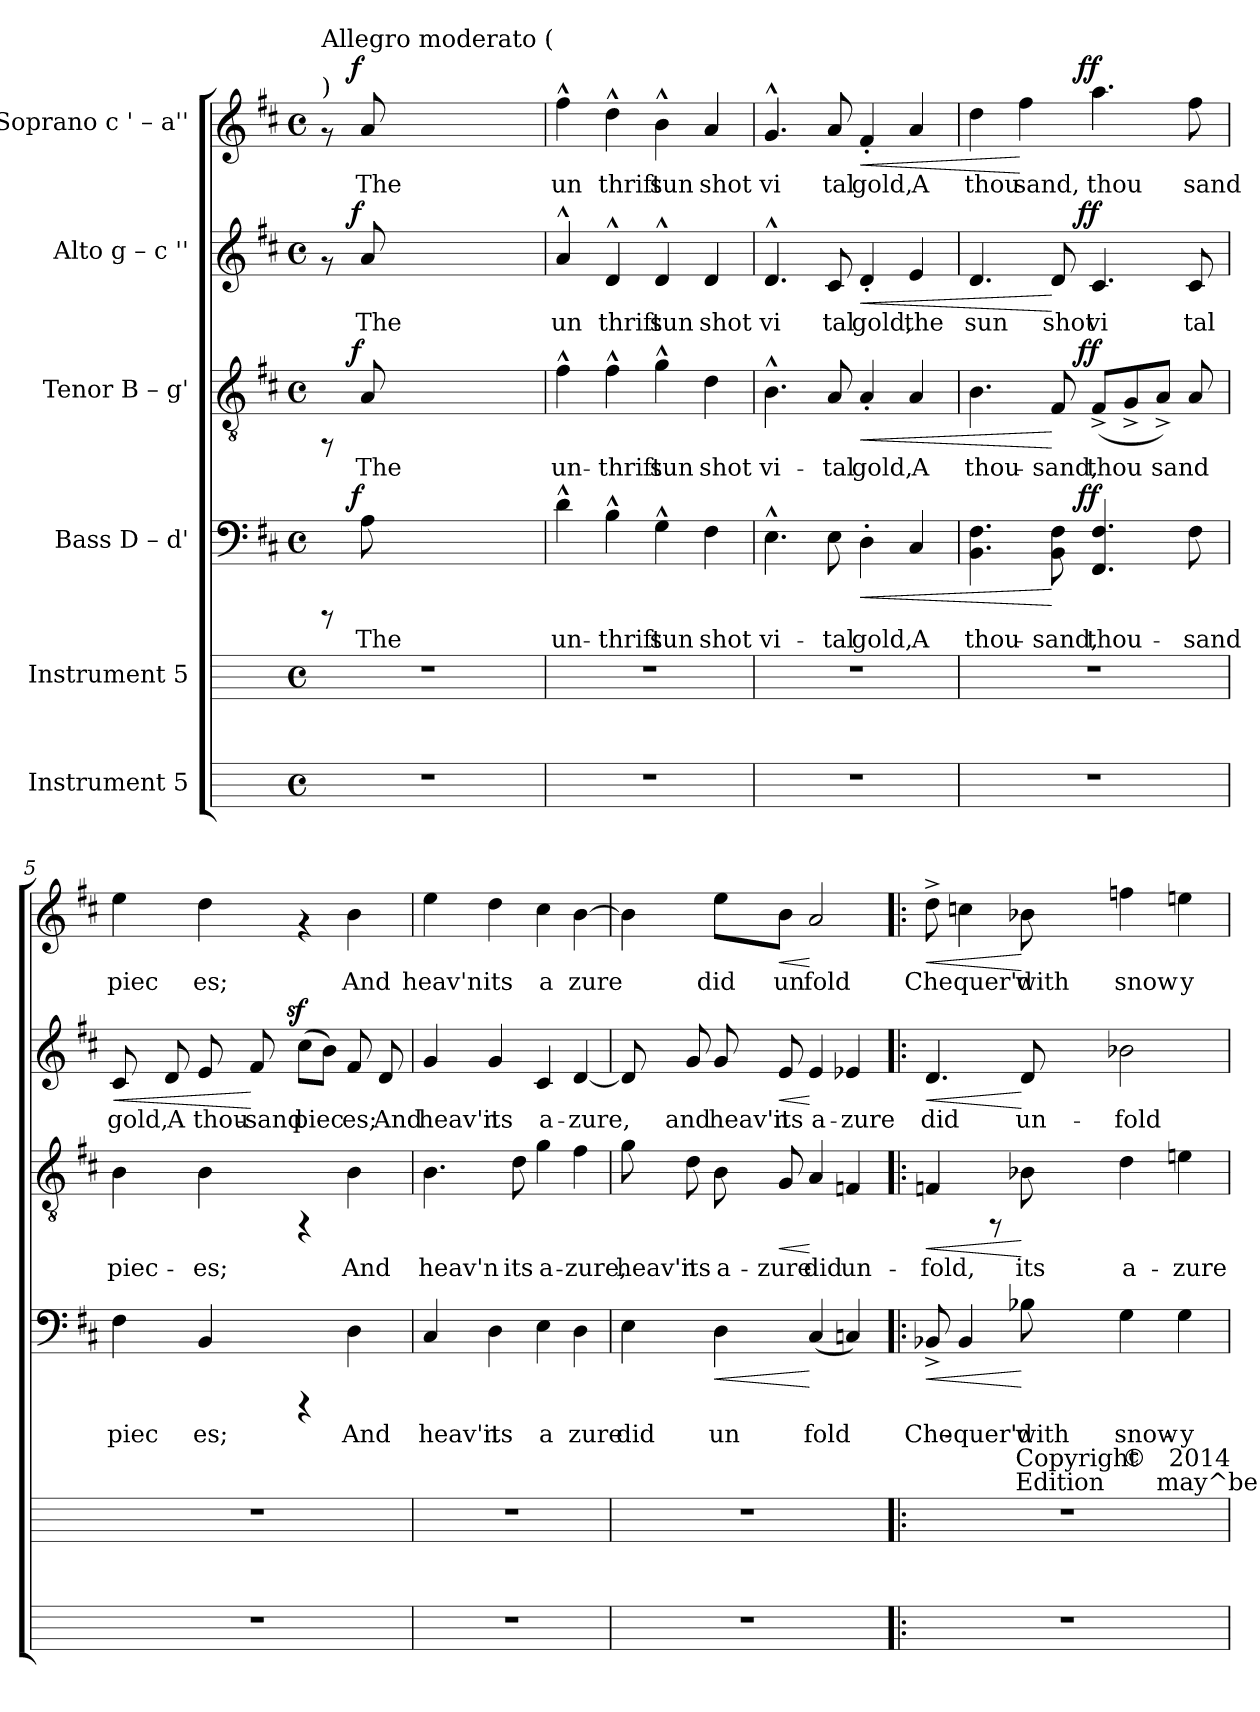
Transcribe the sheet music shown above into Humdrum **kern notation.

**kern	**kern	**kern	**text	**text	**text	**dynam	**kern	**text	**dynam	**kern	**text	**dynam	**kern	**text	**dynam
*part6	*part5	*part4	*part4	*part4	*part4	*part4	*part3	*part3	*part3	*part2	*part2	*part2	*part1	*part1	*part1
*staff6	*staff5	*staff4	*staff4	*staff4	*staff4	*staff4	*staff3	*staff3	*staff3	*staff2	*staff2	*staff2	*staff1	*staff1	*staff1
*I"Instrument 5	*I"Instrument 5	*I"Bass  D – d'	*	*	*	*	*I"Tenor  B – g'	*	*	*I"Alto  g – c ''	*	*	*I"Soprano  c ' – a''	*	*
!!LO:PB:g=z
*stria5	*stria5	*stria5	*	*	*	*	*stria5	*	*	*stria5	*	*	*stria5	*	*
*	*	*clefF4	*	*	*	*	*clefGv2	*	*	*clefG2	*	*	*clefG2	*	*
*k[]	*k[]	*k[f#c#]	*	*	*	*	*k[f#c#]	*	*	*k[f#c#]	*	*	*k[f#c#]	*	*
*C:	*C:	*D:	*	*	*	*	*D:	*	*	*D:	*	*	*D:	*	*
*M4/4	*M4/4	*M4/4	*	*	*	*	*M4/4	*	*	*M4/4	*	*	*M4/4	*	*
*met(c)	*met(c)	*met(c)	*	*	*	*	*met(c)	*	*	*met(c)	*	*	*met(c)	*	*
*MM120	*MM120	*MM120	*	*	*	*	*MM120	*	*	*MM120	*	*	*MM120	*	*
=1	=1	=1	=1	=1	=1	=1	=1	=1	=1	=1	=1	=1	=1	=1	=1
*	*	*^	*	*	*	*	*^	*	*	*^	*	*	*^	*	*
!	!	!	!	!	!	!	!	!	!	!	!	!	!	!	!	!LO:TX:a:t=Allegro moderato (	!	!	!
!	!	!	!	!	!	!	!	!	!	!	!	!	!	!	!	!LO:TX:a:t=)	!	!	!
1r	1r	8rCCC	16..ryy	.	.	.	.	8rFF	16..ryy	.	.	8rf	16..ryy	.	.	8rf	16..ryy	.	.
!	!	!	!	!	!	!	!LO:DY:a	!	!	!	!LO:DY:a	!	!	!	!LO:DY:a	!	!	!	!LO:DY:a
.	.	.	2ryy	.	.	.	f	.	2ryy	.	f	.	2ryy	.	f	.	2ryy	.	f
!	!	!	!	!LO:LY:b:cj	!	!	!	!	!	!LO:LY:b:cj	!	!	!	!LO:LY:b:cj	!	!	!	!LO:LY:b:cj	!
.	.	8A\	.	The	.	.	.	8A/	.	The	.	8a/	.	The	.	8a/	.	The	.
.	.	2.ryy	.	.	.	.	.	2.ryy	.	.	.	2.ryy	.	.	.	2.ryy	.	.	.
.	.	.	4ryy	.	.	.	.	.	4ryy	.	.	.	4ryy	.	.	.	4ryy	.	.
.	.	.	8ryy	.	.	.	.	.	8ryy	.	.	.	8ryy	.	.	.	8ryy	.	.
.	.	.	64ryy	.	.	.	.	.	64ryy	.	.	.	64ryy	.	.	.	64ryy	.	.
=2	=2	=2	=2	=2	=2	=2	=2	=2	=2	=2	=2	=2	=2	=2	=2	=2	=2	=2	=2
!	!	!	!	!LO:LY:b:cj	!	!	!	!	!	!LO:LY:b:cj	!	!	!	!LO:LY:b:cj	!	!	!	!LO:LY:b:cj	!
*	*	*v	*v	*	*	*	*	*	*	*	*	*v	*v	*	*	*v	*v	*	*
*	*	*	*	*	*	*	*v	*v	*	*	*	*	*	*	*	*
1r	1r	4d^^>\	un-	.	.	.	4f#^^>\	un-	.	4a^^>/	un	.	4ff#^^>\	un	.
!	!	!	!LO:LY:b:cj	!	!	!	!	!LO:LY:b:cj	!	!	!LO:LY:b:cj	!	!	!LO:LY:b:cj	!
.	.	4B^^>\	-thrift	.	.	.	4f#^^>\	-thrift	.	4d^^>/	thrift	.	4dd^^>\	thrift	.
!	!	!	!LO:LY:b:cj	!	!	!	!	!LO:LY:b:cj	!	!	!LO:LY:b:cj	!	!	!LO:LY:b:cj	!
.	.	4G^^>\	sun	.	.	.	4g^^>\	sun	.	4d^^>/	sun	.	4b^^>\	sun	.
!	!	!	!LO:LY:b:cj	!	!	!	!	!LO:LY:b:cj	!	!	!LO:LY:b:cj	!	!	!LO:LY:b:cj	!
.	.	4F#\	shot	.	.	.	4d\	shot	.	4d/	shot	.	4a/	shot	.
=3	=3	=3	=3	=3	=3	=3	=3	=3	=3	=3	=3	=3	=3	=3	=3
!	!	!	!LO:LY:b:cj	!	!	!	!	!LO:LY:b:cj	!	!	!LO:LY:b:cj	!	!	!LO:LY:b:cj	!
1r	1r	4.E^^>\	vi-	.	.	.	4.B^^>\	vi-	.	4.d^^>/	vi	.	4.g^^>/	vi	.
!	!	!	!LO:LY:b:cj	!	!	!	!	!LO:LY:b:cj	!	!	!LO:LY:b:cj	!	!	!LO:LY:b:cj	!
.	.	8E\	-tal	.	.	.	8A/	-tal	.	8c#/	tal	.	8a/	tal	.
!	!	!	!LO:LY:b:cj	!	!	!LO:HP:b	!	!LO:LY:b:cj	!LO:HP:b	!	!LO:LY:b:cj	!LO:HP:b	!	!LO:LY:b:cj	!LO:HP:b
.	.	4D'>\	gold,	.	.	<	4A'</	gold,	<	4d'</	gold,	<	4f#'</	gold,	<
!	!	!	!LO:LY:b:cj	!	!	!	!	!LO:LY:b:cj	!	!	!LO:LY:b:cj	!	!	!LO:LY:b:cj	!
.	.	4C#/	A	.	.	.	4A/	A	.	4e/	the	.	4a/	A	.
=4	=4	=4	=4	=4	=4	=4	=4	=4	=4	=4	=4	=4	=4	=4	=4
!	!	!	!LO:LY:b:cj	!	!	!	!	!LO:LY:b:cj	!	!	!LO:LY:b:cj	!	!	!LO:LY:b:cj	!
*	*	*^	*	*	*	*	*^	*	*	*^	*	*	*^	*	*
1r	1r	4.F#\ 4.BB\	4...ryy	thou-	.	.	.	4.B\	4...ryy	thou-	.	4.d/	4...ryy	sun	.	4dd\	4...ryy	thou	.
!	!	!	!	!	!	!	!	!	!	!	!	!	!	!	!	!	!	!LO:LY:b:cj	!
.	.	.	.	.	.	.	.	.	.	.	.	.	.	.	.	4ff#\	.	sand,	[
!	!	!	!	!LO:LY:b:cj	!	!	!	!	!	!LO:LY:b:cj	!	!	!	!LO:LY:b:cj	!	!	!	!	!
.	.	8F#\ 8BB\	.	-sand,	.	.	[	8F#/	.	-sand,	[	8d/	.	shot	[	.	.	.	.
!	!	!	!	!	!	!	!LO:DY:a	!	!	!	!LO:DY:a	!	!	!	!LO:DY:a	!	!	!	!LO:DY:a
.	.	.	2ryy	.	.	.	ff	.	2ryy	.	ff	.	2ryy	.	ff	.	2ryy	.	ff
!	!	!	!	!LO:LY:b:cj	!	!	!	!	!	!LO:LY:b:cj	!	!	!	!LO:LY:b:cj	!	!	!	!LO:LY:b:cj	!
.	.	4.F#/ 4.FF#/	.	thou-	.	.	.	(<8F#^</L	.	thou-	.	4.c#/	.	vi	.	4.aa\	.	thou	.
!	!	!	!	!	!	!	!	!	!	!LO:LY:b:cj	!	!	!	!	!	!	!	!	!
.	.	.	.	.	.	.	.	8G^</	.	--	.	.	.	.	.	.	.	.	.
!	!	!	!	!	!	!	!	!	!	!LO:LY:b:cj	!	!	!	!	!	!	!	!	!
.	.	.	.	.	.	.	.	8A^</J)	.	-sand	.	.	.	.	.	.	.	.	.
!	!	!	!	!LO:LY:b:cj	!	!	!	!	!	!LO:LY:b:cj	!	!	!	!LO:LY:b:cj	!	!	!	!LO:LY:b:cj	!
.	.	8F#\	.	-sand	.	.	.	8A/	.	.	.	8c#/	.	tal	.	8ff#\	.	sand	.
.	.	.	32ryy	.	.	.	.	.	32ryy	.	.	.	32ryy	.	.	.	32ryy	.	.
!!LO:LB:g=z
=5	=5	=5	=5	=5	=5	=5	=5	=5	=5	=5	=5	=5	=5	=5	=5	=5	=5	=5	=5
!	!	!	!	!LO:LY:b:cj	!	!	!	!	!	!LO:LY:b:cj	!	!	!	!LO:LY:b:cj	!LO:HP:b	!	!	!LO:LY:b:cj	!
*	*	*v	*v	*	*	*	*	*	*	*	*	*	*	*	*	*v	*v	*	*
*	*	*	*	*	*	*	*v	*v	*	*	*	*	*	*	*	*	*
1r	1r	4F#\	piec	.	.	.	4B\	piec-	.	8c#/	4ryy	gold,	<	4ee\	piec	.
!	!	!	!	!	!	!	!	!	!	!	!	!LO:LY:b:cj	!	!	!	!
.	.	.	.	.	.	.	.	.	.	8d/	.	A	.	.	.	.
!	!	!	!LO:LY:b:cj	!	!	!	!	!LO:LY:b:cj	!	!	!	!LO:LY:b:cj	!	!	!LO:LY:b:cj	!
.	.	4BB/	es;	.	.	.	4B\	-es;	.	8e/	8...ryy	thou-	.	4dd\	es;	.
!	!	!	!	!	!	!	!	!	!	!	!	!LO:LY:b:cj	!	!	!	!
.	.	.	.	.	.	.	.	.	.	8f#/	.	-sand	[	.	.	.
!	!	!	!	!	!	!	!	!	!	!	!	!	!LO:DY:a	!	!	!
.	.	.	.	.	.	.	.	.	.	.	2ryy	.	sf	.	.	.
!	!	!	!	!	!	!	!	!	!	!	!	!LO:LY:b:cj	!	!	!	!
.	.	4rCCC	.	.	.	.	4rFF	.	.	(>8cc#\L	.	piec-	.	4rf	.	.
!	!	!	!	!	!	!	!	!	!	!	!	!LO:LY:b:cj	!	!	!	!
.	.	.	.	.	.	.	.	.	.	8b\J)	.	--	.	.	.	.
!	!	!	!LO:LY:b:cj	!	!	!	!	!LO:LY:b:cj	!	!	!	!LO:LY:b:cj	!	!	!LO:LY:b:cj	!
.	.	4D\	And	.	.	.	4B\	And	.	8f#/	.	-es;	.	4b\	And	.
!	!	!	!	!	!	!	!	!	!	!	!	!LO:LY:b:cj	!	!	!	!
.	.	.	.	.	.	.	.	.	.	8d/	.	And	.	.	.	.
.	.	.	.	.	.	.	.	.	.	.	64ryy	.	.	.	.	.
=6	=6	=6	=6	=6	=6	=6	=6	=6	=6	=6	=6	=6	=6	=6	=6	=6
!	!	!	!LO:LY:b:cj	!	!	!	!	!LO:LY:b:cj	!	!	!	!LO:LY:b:cj	!	!	!LO:LY:b:cj	!
*	*	*	*	*	*	*	*	*	*	*v	*v	*	*	*	*	*
1r	1r	4C#/	heav'n	.	.	.	4.B\	heav'n	.	4g/	heav'n	.	4ee\	heav'n	.
!	!	!	!LO:LY:b:cj	!	!	!	!	!	!	!	!LO:LY:b:cj	!	!	!LO:LY:b:cj	!
.	.	4D\	its	.	.	.	.	.	.	4g/	its	.	4dd\	its	.
!	!	!	!	!	!	!	!	!LO:LY:b:cj	!	!	!	!	!	!	!
.	.	.	.	.	.	.	8d\	its	.	.	.	.	.	.	.
!	!	!	!LO:LY:b:cj	!	!	!	!	!LO:LY:b:cj	!	!	!LO:LY:b:cj	!	!	!LO:LY:b:cj	!
.	.	4E\	a	.	.	.	4g\	a-	.	4c#/	a-	.	4cc#\	a	.
!	!	!	!LO:LY:b:cj	!	!	!	!	!LO:LY:b:cj	!	!	!LO:LY:b:cj	!	!	!LO:LY:b:cj	!
.	.	4D\	zure	.	.	.	4f#\	-zure,	.	[<4d/	-zure,	.	[>4b\	zure	.
=7	=7	=7	=7	=7	=7	=7	=7	=7	=7	=7	=7	=7	=7	=7	=7
!	!	!	!LO:LY:b:cj	!	!	!	!	!LO:LY:b:cj	!	!	!LO:LY:b:cj	!	!	!LO:LY:b:cj	!
1r	1r	4E\	did	.	.	.	8g\	heav'n	.	8d/]	.	.	4b\]	.	.
!	!	!	!	!	!	!	!	!LO:LY:b:cj	!	!	!LO:LY:b:cj	!	!	!	!
.	.	.	.	.	.	.	8d\	its	.	8g/	and	.	.	.	.
!	!	!	!LO:LY:b:cj	!	!	!LO:HP:b	!	!LO:LY:b:cj	!	!	!LO:LY:b:cj	!	!	!LO:LY:b:cj	!
.	.	4D\	un	.	.	<	8B\	a-	.	8g/	heav'n	.	8ee\L	did	.
!	!	!	!	!	!	!	!	!LO:LY:b:cj	!LO:HP:b	!	!LO:LY:b:cj	!LO:HP:b	!	!LO:LY:b:cj	!LO:HP:b
.	.	.	.	.	.	.	8G/	-zure	<	8e/	its	<	8b\J	un	<
!	!	!	!LO:LY:b:cj	!	!	!	!	!LO:LY:b:cj	!	!	!LO:LY:b:cj	!	!	!LO:LY:b:cj	!
.	.	(<4C#/	fold	.	.	[	4A/	did	[	4e/	a-	[	2a/	fold	[
!	!	!	!LO:LY:b:cj	!	!	!	!	!LO:LY:b:cj	!	!	!LO:LY:b:cj	!	!	!	!
.	.	4Cn/)	.	.	.	.	4Fn/	un-	.	4e-X/	-zure	.	.	.	.
!!LO:PB:g=z
=8!|:	=8!|:	=8!|:	=8!|:	=8!|:	=8!|:	=8!|:	=8!|:	=8!|:	=8!|:	=8!|:	=8!|:	=8!|:	=8!|:	=8!|:	=8!|:
!	!	!	!LO:LY:b:cj	!LO:LY:b:cj	!LO:LY:b:cj	!LO:HP:b	!	!LO:LY:b:cj	!LO:HP:b	!	!LO:LY:b:cj	!LO:HP:b	!	!LO:LY:b:cj	!LO:HP:b
1r	1r	8BB-X^</	Che-	-	.	<	4Fn/	-fold,	<	4.d/	did	<	8dd^>\	Che	<
!	!	!	!LO:LY:b:cj	!LO:LY:b:cj	!LO:LY:b:cj	!	!	!	!	!	!	!	!	!LO:LY:b:cj	!
.	.	4BB-/	quer'd	.	.	.	.	.	.	.	.	.	4ccn\	quer'd	.
.	.	.	.	.	.	.	8rFF	.	.	.	.	.	.	.	.
!	!	!	!LO:LY:b:cj	!LO:LY:b:cj	!LO:LY:b:cj	!	!	!LO:LY:b:cj	!	!	!LO:LY:b:cj	!	!	!LO:LY:b:cj	!
.	.	8B-X\	with	Copyright	Edition	[	8B-X\	its	[	8d/	un-	[	8b-X\	with	[
!	!	!	!LO:LY:b:cj	!LO:LY:b:cj	!LO:LY:b:cj	!	!	!LO:LY:b:cj	!	!	!LO:LY:b:cj	!	!	!LO:LY:b:cj	!
.	.	4G\	snow-	-©	.	.	4d\	a-	.	2b-X\	-fold	.	4ffn\	snow	.
!	!	!	!LO:LY:b:cj	!LO:LY:b:cj	!LO:LY:b:cj	!	!	!LO:LY:b:cj	!	!	!	!	!	!LO:LY:b:cj	!
.	.	4G\	y	2014	may^be	.	4en\	-zure	.	.	.	.	4een\	y	.
=	=	=	=	=	=	=	=	=	=	=	=	=	=	=	=
*-	*-	*-	*-	*-	*-	*-	*-	*-	*-	*-	*-	*-	*-	*-	*-
